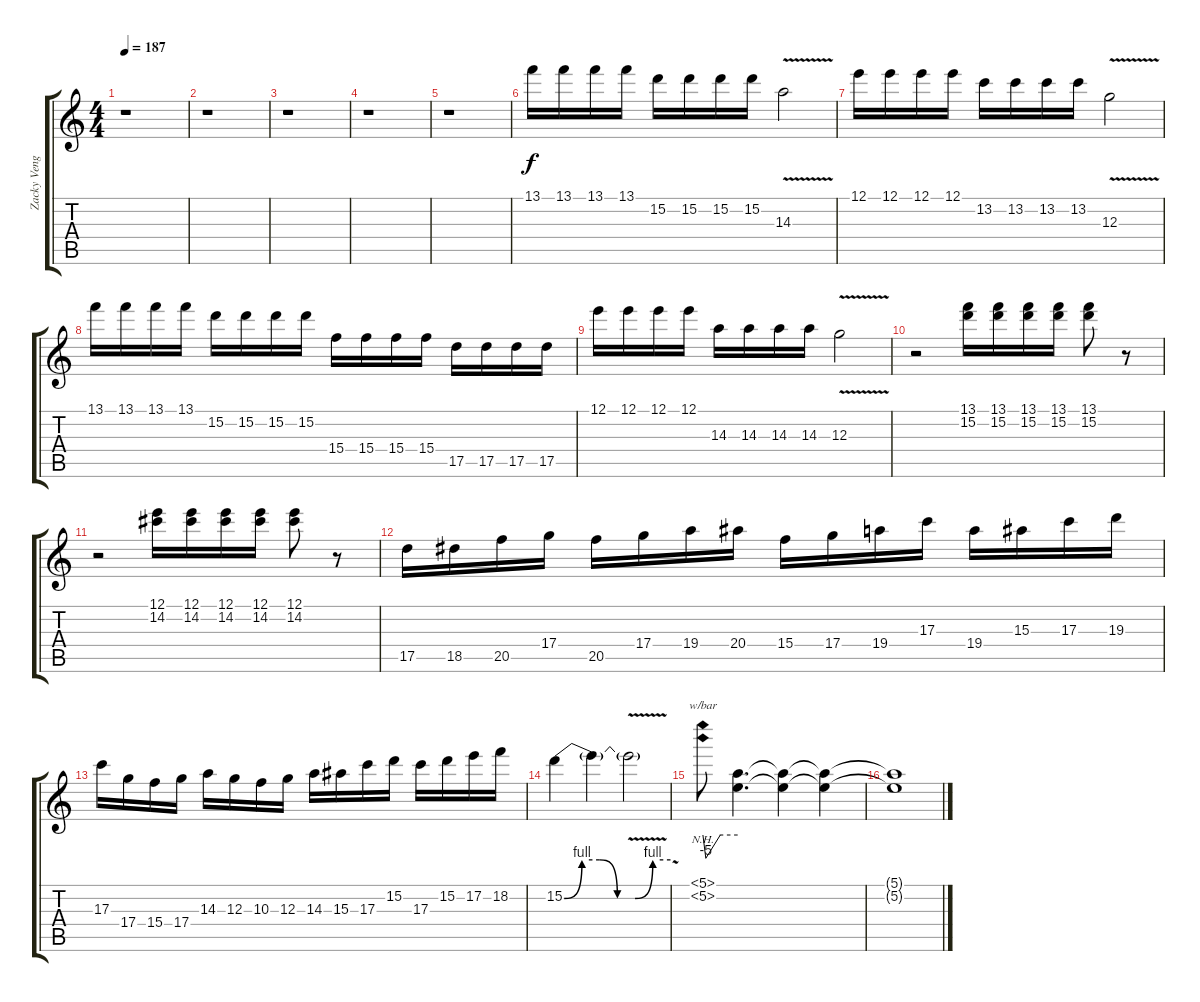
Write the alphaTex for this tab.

\track ("Zacky Vengeance (Pan-Solo)" "Zacky Veng") {instrument distortionguitar}
\staff {score tabs}
\tuning (E4 B3 G3 D3 A2 D2) {hide}
\ts (4 4)
\tempo 187
\clef g2
\ks c
r.1{dy f} |
r.1 |
r.1 |
r.1 |
r.1 |
13.1.16 13.1.16 13.1.16 13.1.16 15.2.16 15.2.16 15.2.16 15.2.16 14.3{v}.2 |
12.1.16 12.1.16 12.1.16 12.1.16 13.2.16 13.2.16 13.2.16 13.2.16 12.3{v}.2 |
13.1.16 13.1.16 13.1.16 13.1.16 15.2.16 15.2.16 15.2.16 15.2.16 15.4.16 15.4.16 15.4.16 15.4.16 17.5.16 17.5.16 17.5.16 17.5.16 |
12.1.16 12.1.16 12.1.16 12.1.16 14.3.16 14.3.16 14.3.16 14.3.16 12.3{v}.2 |
r.2 (13.1 15.2).16 (13.1 15.2).16 (13.1 15.2).16 (13.1 15.2).16 (13.1 15.2).8 r.8 |
r.2 (12.1 14.2).16 (12.1 14.2).16 (12.1 14.2).16 (12.1 14.2).16 (12.1 14.2).8 r.8 |
17.5.16 18.5.16 20.5.16 17.4.16 20.5.16 17.4.16 19.4.16 20.4.16 15.4.16 17.4.16 19.4.16 17.3.16 19.4.16 15.3.16 17.3.16 19.3.16 |
17.3.16 17.4.16 15.4.16 17.4.16 14.3.16 12.3.16 10.3.16 12.3.16 14.3.16 15.3.16 17.3.16 15.2.16 17.3.16 15.2.16 17.2.16 18.2.16 |
15.2{be (custom 0 0 10 4 20 4 30 0 40 0 50 4 60 4)}.4 15.2{t}.4 15.2{v t}.2 |
(5.1{nh} 5.2{nh}).8{tbe (custom default 0 0 5 -20 30 0 60 0)} (5.1{t} 5.2{t}).4{d} (5.1{t} 5.2{t}).4 (5.1{t} 5.2{t}).4 |
(5.1{t} 5.2{t}).1
